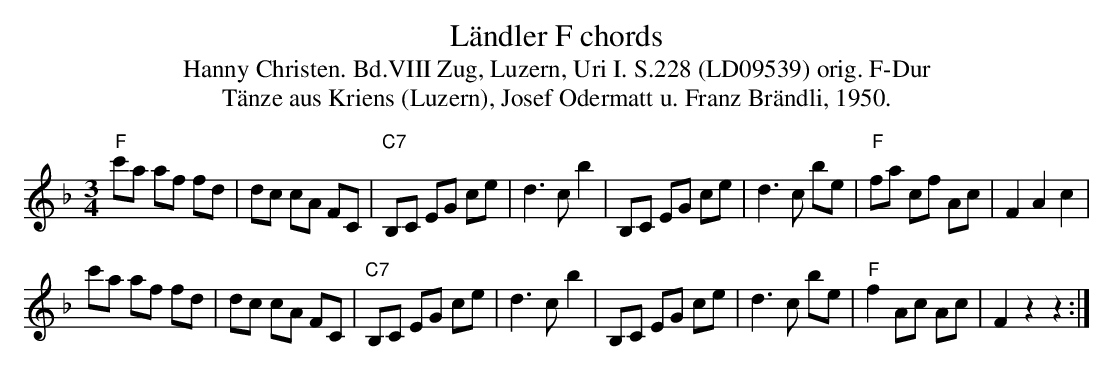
X:1
T: Ländler F chords
T:Hanny Christen. Bd.VIII Zug, Luzern, Uri I. S.228 (LD09539) orig. F-Dur
T: T\"anze aus Kriens (Luzern), Josef Odermatt u. Franz Brändli, 1950.
M:3/4
L:1/8
K:F %%MIDI gchordon
"F"c'a af fd | dc cA FC | "C7"B,C EG ce | d3c b2 | B,C EG ce | d3c be | "F"fa cf Ac | F2A2c2 |
c'a af fd | dc cA FC | "C7"B,C EG ce | d3c b2 | B,C EG ce | d3c be | "F"f2 Ac Ac | F2z2z2 :|
